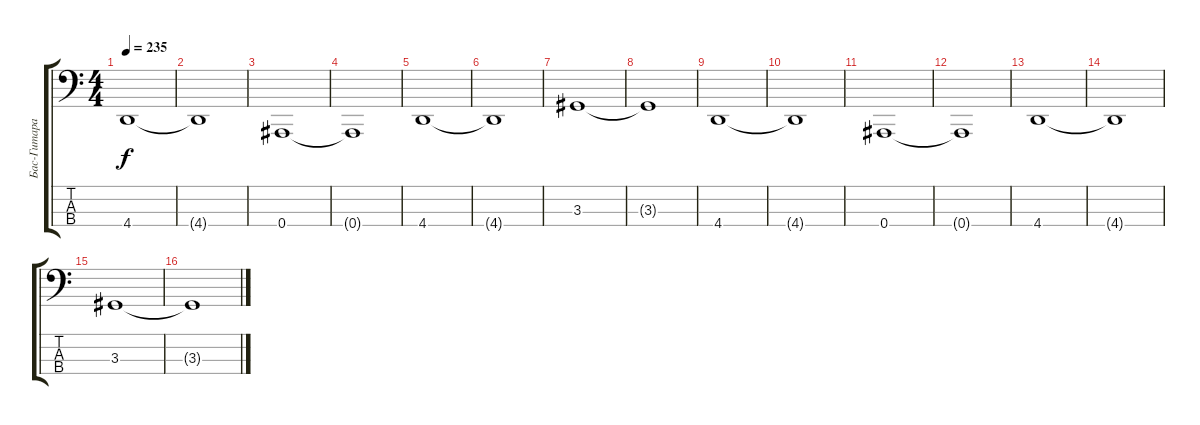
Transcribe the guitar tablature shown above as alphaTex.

\track ("Бас-Гитара" "Бас-Гитара") {instrument electricbasspick}
\staff {score tabs}
\tuning (Eb2 Bb1 F1 Bb0) {hide}
\ts (4 4)
\tempo 235
\clef f4
\ks c
4.4.1{dy f} |
4.4{t}.1 |
0.4.1 |
0.4{t}.1 |
4.4.1 |
4.4{t}.1 |
3.3.1 |
3.3{t}.1 |
4.4.1 |
4.4{t}.1 |
0.4.1 |
0.4{t}.1 |
4.4.1 |
4.4{t}.1 |
3.3.1 |
3.3{t}.1
